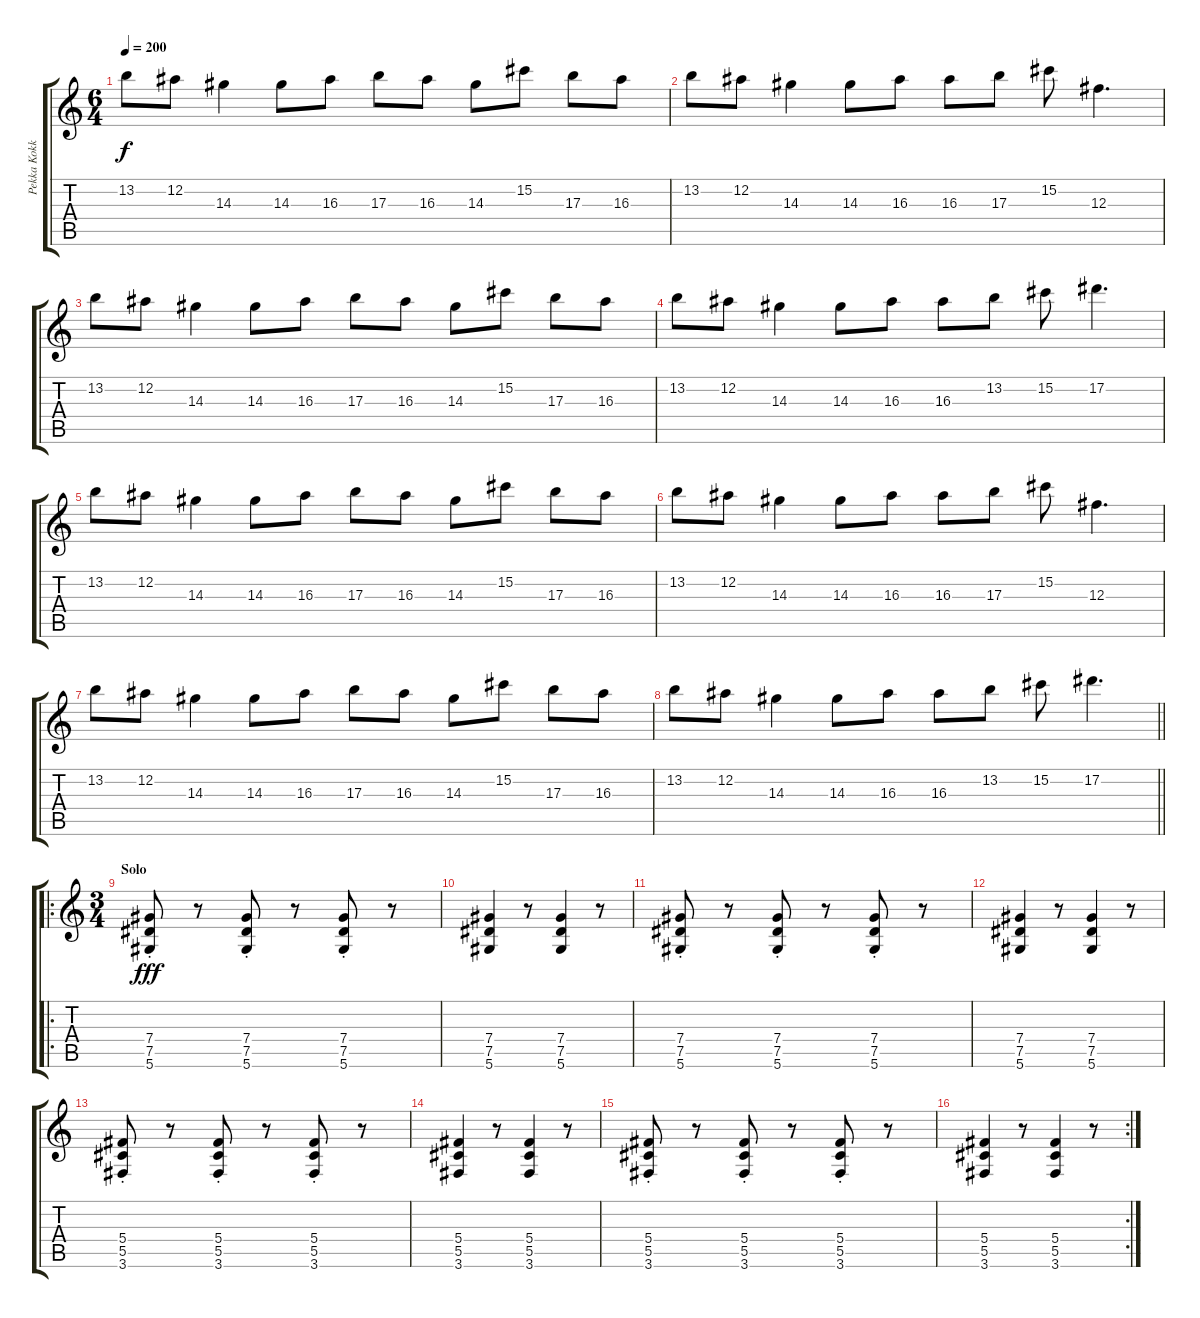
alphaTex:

\track ("Pekka Kokko" "Pekka Kokk") {instrument distortionguitar}
\staff {score tabs}
\tuning (Eb4 Bb3 Gb3 Db3 Ab2 Eb2) {hide}
\ts (6 4)
\tempo 200
\clef g2
\ks c
13.2.8{dy f} 12.2.8 14.3.4 14.3.8 16.3.8 17.3.8 16.3.8 14.3.8 15.2.8 17.3.8 16.3.8 |
13.2.8 12.2.8 14.3.4 14.3.8 16.3.8 16.3.8 17.3.8 15.2.8 12.3.4{d} |
13.2.8 12.2.8 14.3.4 14.3.8 16.3.8 17.3.8 16.3.8 14.3.8 15.2.8 17.3.8 16.3.8 |
13.2.8 12.2.8 14.3.4 14.3.8 16.3.8 16.3.8 13.2.8 15.2.8 17.2.4{d} |
13.2.8 12.2.8 14.3.4 14.3.8 16.3.8 17.3.8 16.3.8 14.3.8 15.2.8 17.3.8 16.3.8 |
13.2.8 12.2.8 14.3.4 14.3.8 16.3.8 16.3.8 17.3.8 15.2.8 12.3.4{d} |
13.2.8 12.2.8 14.3.4 14.3.8 16.3.8 17.3.8 16.3.8 14.3.8 15.2.8 17.3.8 16.3.8 |
\barLineRight lightlight
13.2.8 12.2.8 14.3.4 14.3.8 16.3.8 16.3.8 13.2.8 15.2.8 17.2.4{d} |
\ro
\ts (3 4)
\section ("" "Solo")
(7.4 7.5 5.6{st}).8{dy fff volume 14} r.8 (7.4 7.5 5.6{st}).8 r.8 (7.4 7.5 5.6{st}).8 r.8 |
(7.4 7.5 5.6).4 r.8 (7.4 7.5 5.6).4 r.8 |
(7.4 7.5 5.6{st}).8 r.8 (7.4 7.5 5.6{st}).8 r.8 (7.4 7.5 5.6{st}).8 r.8 |
(7.4 7.5 5.6).4 r.8 (7.4 7.5 5.6).4 r.8 |
(5.4 5.5 3.6{st}).8 r.8 (5.4 5.5 3.6{st}).8 r.8 (5.4 5.5 3.6{st}).8 r.8 |
(5.4 5.5 3.6).4 r.8 (5.4 5.5 3.6).4 r.8 |
(5.4 5.5 3.6{st}).8 r.8 (5.4 5.5 3.6{st}).8 r.8 (5.4 5.5 3.6{st}).8 r.8 |
\rc 2
(5.4 5.5 3.6).4 r.8 (5.4 5.5 3.6).4 r.8
